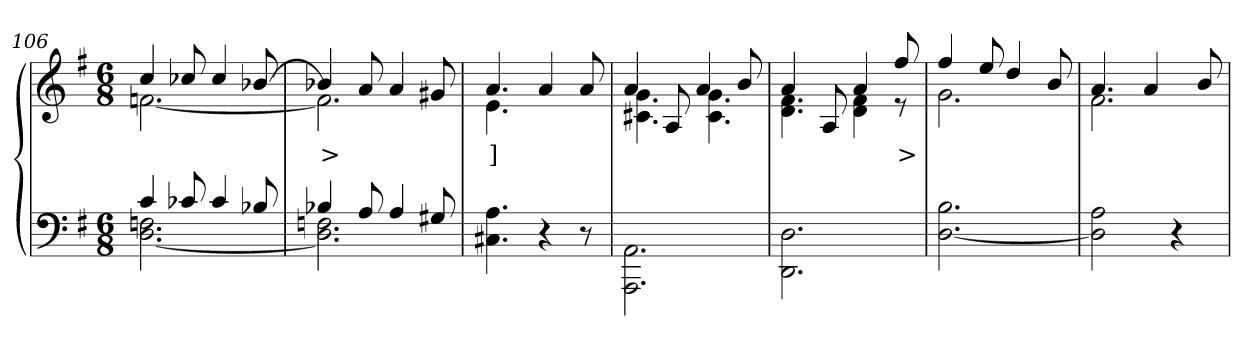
**kern	**kern	**text
*part2	*part1	*part1
*staff2	*staff1	*staff1
*clefF4	*clefG2	*
*k[f#]	*k[f#]	*
*M6/8	*M6/8	*
=106	=106	=106
*^	*^	*
4c	[2.D 2.Fn	4cc	[2.fn	.
8c-X	.	8cc-X	.	.
4c-	.	4cc-	.	.
8B-X	.	[8b-X	.	.
=107	=107	=107	=107	=107
4B-X	2.D] 2.Fn	4b-X]	2.fn]	>
8A	.	8a	.	.
4A	.	4a	.	.
8G#X	.	8g#X	.	.
*v	*v	*	*	*
=108	=108	=108	=108
4.A 4.C#X	4.a	4.e	]
4r	4a	4.ryy	.
8r	8a/	.	.
=109	=109	=109	=109
2.AA\ 2.AAA\	4a	4.g 4.c#X	.
.	8A	.	.
.	4a	4.g 4.c#	.
.	8b	.	.
=110	=110	=110	=110
2.D\ 2.DD\	4a	4.f# 4.d	.
.	8A	.	.
.	4a	4f# 4d	.
.	8ff#	8r	>
=111	=111	=111	=111
2.B [2.D	4ff#	2.g	.
.	8ee	.	.
.	4dd	.	.
.	8b	.	.
=112	=112	=112	=112
2A 2D]	4.a	2.f#	.
.	4a	.	.
4r	.	.	.
.	8b	.	.
*	*v	*v	*
=	=	=
*-	*-	*-
